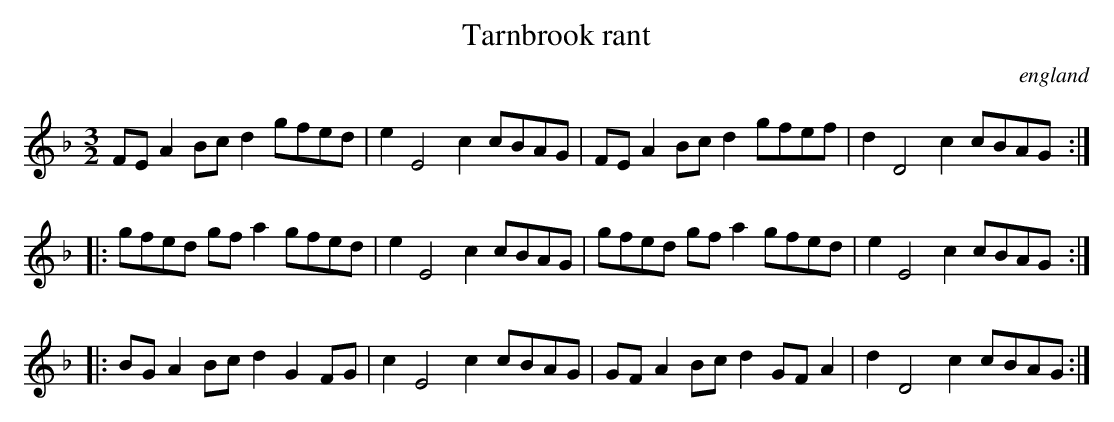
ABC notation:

X:1
T:Tarnbrook rant
O:england
M:3/2
L:1/8
K:Dm
FEA2 Bcd2 gfed | e2E4 c2cBAG |\
FEA2 Bcd2 gfef | d2D4 c2cBAG :|
|:gfed gfa2 gfed | e2E4 c2cBAG |\
gfed gfa2 gfed | e2E4 c2cBAG :|
|:BGA2 Bcd2 G2FG | c2E4 c2 cBAG |\
GFA2 Bcd2 GFA2 | d2D4 c2cBAG:|
